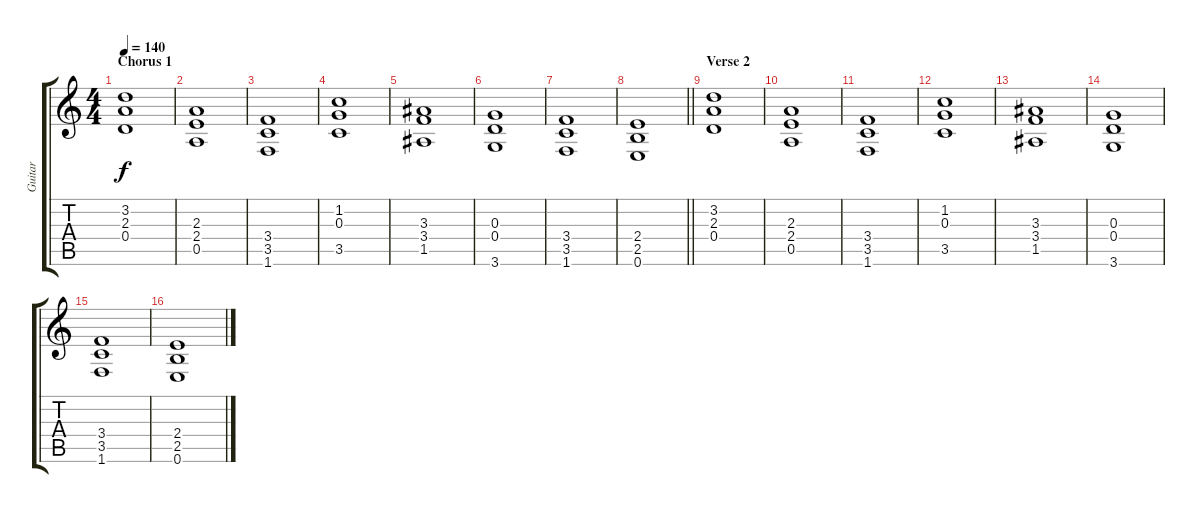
\track ("Guitar" "Guitar") {instrument acousticguitarsteel}
\staff {score tabs}
\tuning (E4 B3 G3 D3 A2 E2) {hide}
\ts (4 4)
\section ("" "Chorus 1")
\tempo 140
\clef g2
\ks c
(3.2 2.3 0.4).1{dy f} |
(2.3 2.4 0.5).1 |
(3.4 3.5 1.6).1 |
(1.2 0.3 3.5).1 |
(3.3 3.4 1.5).1 |
(0.3 0.4 3.6).1 |
(3.4 3.5 1.6).1 |
\barLineRight lightlight
(2.4 2.5 0.6).1 |
\section ("" "Verse 2")
(3.2 2.3 0.4).1 |
(2.3 2.4 0.5).1 |
(3.4 3.5 1.6).1 |
(1.2 0.3 3.5).1 |
(3.3 3.4 1.5).1 |
(0.3 0.4 3.6).1 |
(3.4 3.5 1.6).1 |
(2.4 2.5 0.6).1
